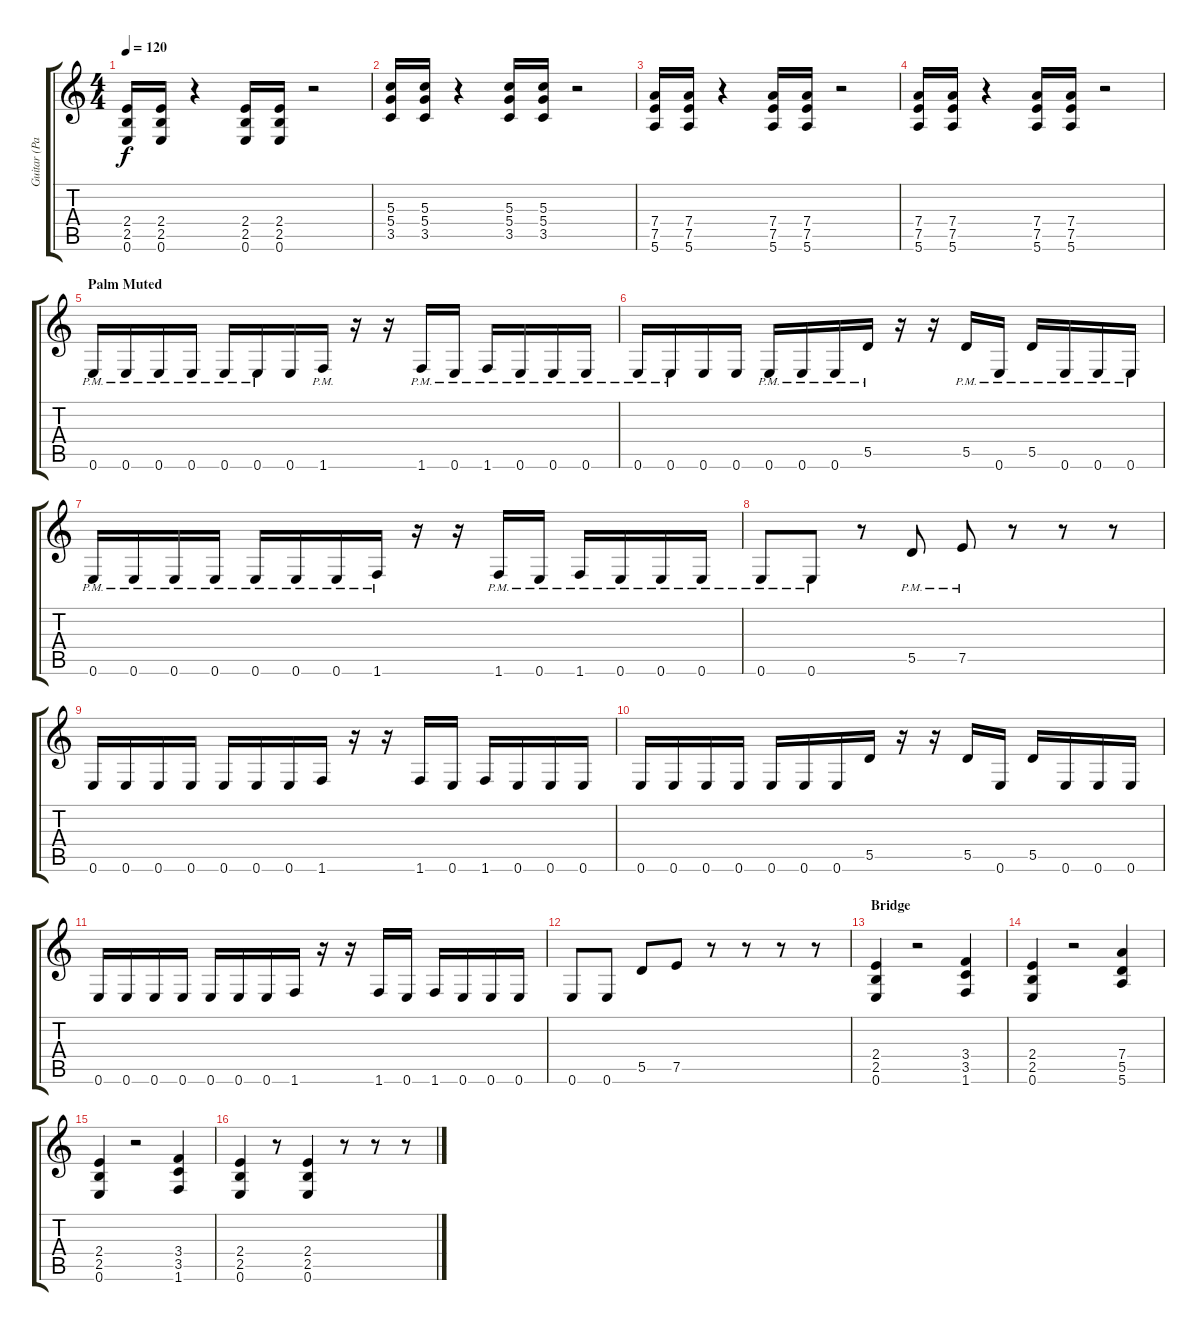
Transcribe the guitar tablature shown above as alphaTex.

\track ("Guitar (Pan)" "Guitar (Pa") {instrument distortionguitar}
\staff {score tabs}
\tuning (E4 B3 G3 D3 A2 E2) {hide}
\ts (4 4)
\tempo 120
\clef g2
\ks c
(2.4 2.5 0.6).16{dy f} (2.4 2.5 0.6).16 r.4 (2.4 2.5 0.6).16 (2.4 2.5 0.6).16 r.2 |
(5.3 5.4 3.5).16 (5.3 5.4 3.5).16 r.4 (5.3 5.4 3.5).16 (5.3 5.4 3.5).16 r.2 |
(7.4 7.5 5.6).16 (7.4 7.5 5.6).16 r.4 (7.4 7.5 5.6).16 (7.4 7.5 5.6).16 r.2 |
(7.4 7.5 5.6).16 (7.4 7.5 5.6).16 r.4 (7.4 7.5 5.6).16 (7.4 7.5 5.6).16 r.2 |
\section ("" "Palm Muted")
0.6{pm}.16 0.6{pm}.16 0.6{pm}.16 0.6{pm}.16 0.6{pm}.16 0.6{pm}.16 0.6.16 1.6{pm}.16 r.16 r.16 1.6{pm}.16 0.6{pm}.16 1.6{pm}.16 0.6{pm}.16 0.6{pm}.16 0.6{pm}.16 |
0.6{pm}.16 0.6{pm}.16 0.6.16 0.6.16 0.6{pm}.16 0.6{pm}.16 0.6{pm}.16 5.5{pm}.16 r.16 r.16 5.5{pm}.16 0.6{pm}.16 5.5{pm}.16 0.6{pm}.16 0.6{pm}.16 0.6{pm}.16 |
0.6{pm}.16 0.6{pm}.16 0.6{pm}.16 0.6{pm}.16 0.6{pm}.16 0.6{pm}.16 0.6{pm}.16 1.6{pm}.16 r.16 r.16 1.6{pm}.16 0.6{pm}.16 1.6{pm}.16 0.6{pm}.16 0.6{pm}.16 0.6{pm}.16 |
0.6{pm}.8 0.6{pm}.8 r.8 5.5{pm}.8 7.5{pm}.8 r.8 r.8 r.8 |
0.6.16 0.6.16 0.6.16 0.6.16 0.6.16 0.6.16 0.6.16 1.6.16 r.16 r.16 1.6.16 0.6.16 1.6.16 0.6.16 0.6.16 0.6.16 |
0.6.16 0.6.16 0.6.16 0.6.16 0.6.16 0.6.16 0.6.16 5.5.16 r.16 r.16 5.5.16 0.6.16 5.5.16 0.6.16 0.6.16 0.6.16 |
0.6.16 0.6.16 0.6.16 0.6.16 0.6.16 0.6.16 0.6.16 1.6.16 r.16 r.16 1.6.16 0.6.16 1.6.16 0.6.16 0.6.16 0.6.16 |
0.6.8 0.6.8 5.5.8 7.5.8 r.8 r.8 r.8 r.8 |
\section ("" "Bridge")
(2.4 2.5 0.6).4 r.2 (3.4 3.5 1.6).4 |
(2.4 2.5 0.6).4 r.2 (7.4 5.5 5.6).4 |
(2.4 2.5 0.6).4 r.2 (3.4 3.5 1.6).4 |
(2.4 2.5 0.6).4 r.8 (2.4 2.5 0.6).4 r.8 r.8 r.8
